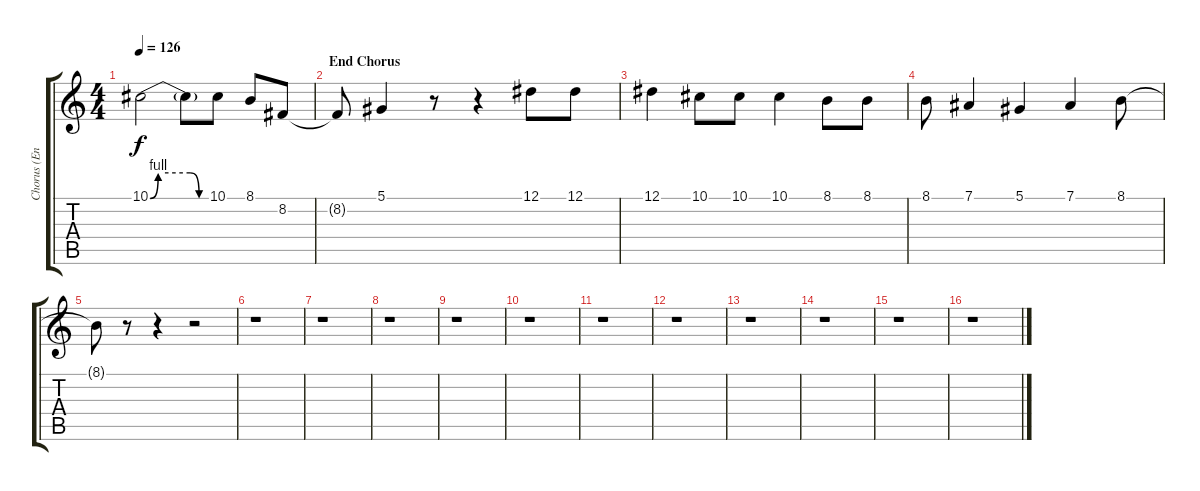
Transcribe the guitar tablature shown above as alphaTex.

\track ("Chorus (English)" "Chorus (En") {instrument choiraahs}
\staff {score tabs}
\tuning (Eb4 Bb3 Gb3 Db3 Ab2 Eb2) {hide}
\ts (4 4)
\tempo 126
\clef g2
\ks c
10.1{be (custom 0 0 8 4 40 4 49 0 60 0)}.2{dy f} 10.1{t}.8 10.1.8 8.1.8 8.2.8 |
\section ("" "End Chorus")
8.2{t}.8 5.1.4 r.8 r.4 12.1.8 12.1.8 |
12.1.4 10.1.8 10.1.8 10.1.4 8.1.8 8.1.8 |
8.1.8 7.1.4 5.1.4 7.1.4 8.1.8 |
8.1{t}.8 r.8 r.4 r.2 |
r.1 |
r.1 |
r.1 |
r.1 |
r.1 |
r.1 |
r.1 |
r.1 |
r.1 |
r.1 |
r.1
